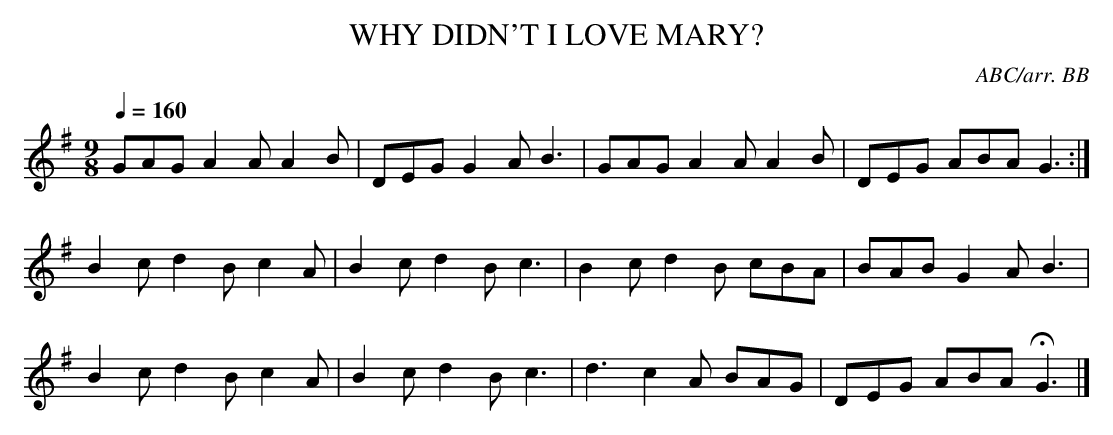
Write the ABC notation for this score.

X:1
T:WHY DIDN'T I LOVE MARY?
C:ABC/arr. BB
Q:1/4=160
L:1/8
M:9/8
K:G
GAG A2A A2B|DEG G2A B3|GAG A2A A2B|DEG ABA G3:|
B2c d2B c2A|B2c d2B c3|B2c d2B cBA|BAB G2A B3|
B2c d2B c2A|B2c d2B c3|d3 c2A BAG|DEG ABA HG3|]
